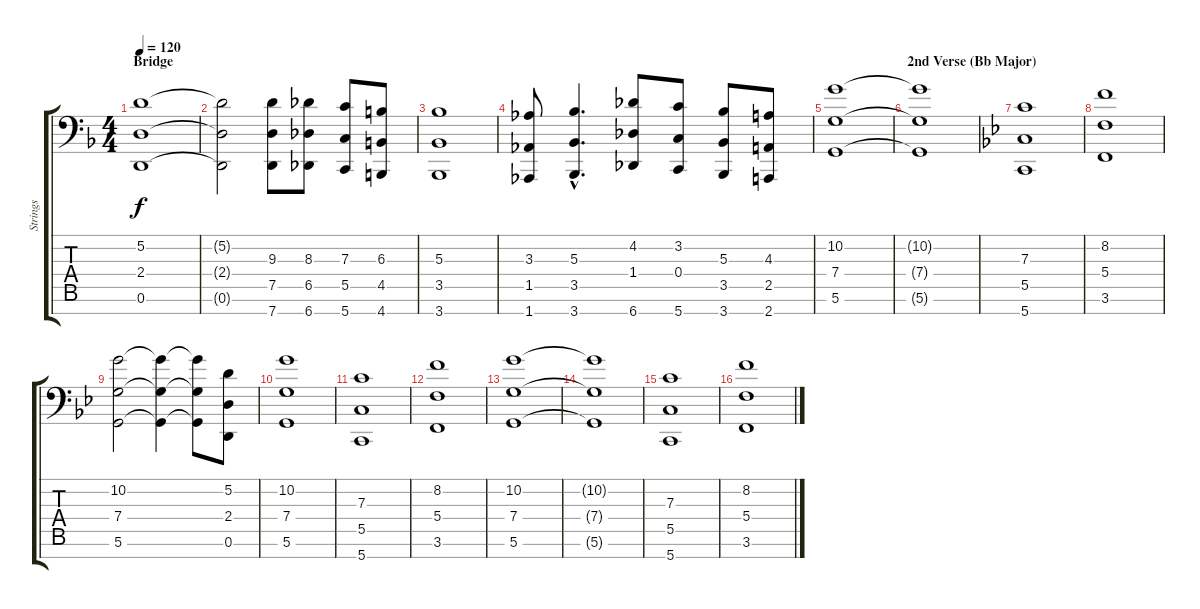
\track ("Strings" "Strings") {instrument stringensemble2}
\staff {score tabs}
\tuning (D4 A3 F3 C3 G2 D2 G1) {hide}
\ts (4 4)
\section ("" "Bridge")
\tempo 120
\clef f4
\ks f
(5.2 2.4 0.6).1{dy f} |
(5.2{t} 2.4{t} 0.6{t}).2 (9.3 7.5 7.7).8{instrument stringensemble1} (8.3 6.5 6.7).8 (7.3 5.5 5.7).8 (6.3 4.5 4.7).8 |
(5.3 3.5 3.7).1{instrument stringensemble2} |
(3.3 1.5 1.7).8{instrument stringensemble1} (5.3{hac} 3.5{hac} 3.7{hac}).4{d instrument stringensemble2} (4.2 1.4 6.7).8 (3.2 0.4 5.7).8 (5.3 3.5 3.7).8 (4.3 2.5 2.7).8 |
(10.2 7.4 5.6).1 |
\section ("" "2nd Verse (Bb Major)")
(10.2{t} 7.4{t} 5.6{t}).1 |
\ks bb
(7.3 5.5 5.7).1 |
(8.2 5.4 3.6).1 |
(10.2 7.4 5.6).2 (10.2{t} 7.4{t} 5.6{t}).4 (10.2{t} 7.4{t} 5.6{t}).8 (5.2 2.4 0.6).8 |
(10.2 7.4 5.6).1 |
(7.3 5.5 5.7).1 |
(8.2 5.4 3.6).1 |
(10.2 7.4 5.6).1 |
(10.2{t} 7.4{t} 5.6{t}).1 |
(7.3 5.5 5.7).1 |
(8.2 5.4 3.6).1
